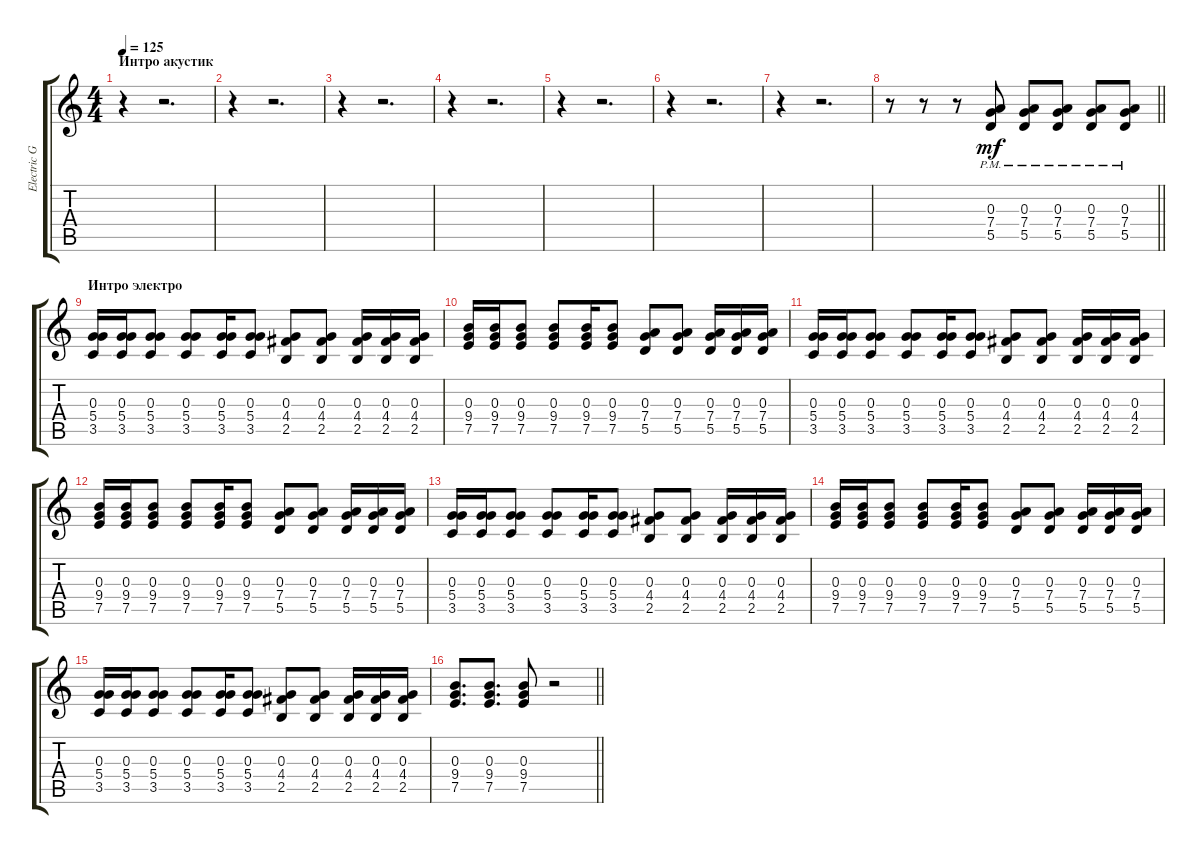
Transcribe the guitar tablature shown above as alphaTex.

\track ("Electric Guitar" "Electric G") {mute instrument overdrivenguitar}
\staff {score tabs}
\tuning (E4 B3 G3 D3 A2 E2) {hide}
\ts (4 4)
\section ("" "Интро акустик")
\tempo 125
\clef g2
\ks c
r.4{dy mf instrument overdrivenguitar} r.2{d} |
r.4 r.2{d} |
r.4 r.2{d} |
r.4 r.2{d} |
r.4 r.2{d} |
r.4 r.2{d} |
r.4 r.2{d} |
\barLineRight lightlight
r.8 r.8 r.8 (0.3{pm} 7.4{pm} 5.5{pm}).8 (0.3{pm} 7.4{pm} 5.5{pm}).8 (0.3{pm} 7.4{pm} 5.5{pm}).8 (0.3{pm} 7.4{pm} 5.5{pm}).8 (0.3{pm} 7.4{pm} 5.5{pm}).8 |
\section ("" "Интро электро")
(0.3 5.4 3.5).16 (0.3 5.4 3.5).16 (0.3 5.4 3.5).8 (0.3 5.4 3.5).8 (0.3 5.4 3.5).16 (0.3 5.4 3.5).8 (0.3 4.4 2.5).8 (0.3 4.4 2.5).8 (0.3 4.4 2.5).16 (0.3 4.4 2.5).16 (0.3 4.4 2.5).16 |
(0.3 9.4 7.5).16 (0.3 9.4 7.5).16 (0.3 9.4 7.5).8 (0.3 9.4 7.5).8 (0.3 9.4 7.5).16 (0.3 9.4 7.5).8 (0.3 7.4 5.5).8 (0.3 7.4 5.5).8 (0.3 7.4 5.5).16 (0.3 7.4 5.5).16 (0.3 7.4 5.5).16 |
(0.3 5.4 3.5).16 (0.3 5.4 3.5).16 (0.3 5.4 3.5).8 (0.3 5.4 3.5).8 (0.3 5.4 3.5).16 (0.3 5.4 3.5).8 (0.3 4.4 2.5).8 (0.3 4.4 2.5).8 (0.3 4.4 2.5).16 (0.3 4.4 2.5).16 (0.3 4.4 2.5).16 |
(0.3 9.4 7.5).16 (0.3 9.4 7.5).16 (0.3 9.4 7.5).8 (0.3 9.4 7.5).8 (0.3 9.4 7.5).16 (0.3 9.4 7.5).8 (0.3 7.4 5.5).8 (0.3 7.4 5.5).8 (0.3 7.4 5.5).16 (0.3 7.4 5.5).16 (0.3 7.4 5.5).16 |
(0.3 5.4 3.5).16 (0.3 5.4 3.5).16 (0.3 5.4 3.5).8 (0.3 5.4 3.5).8 (0.3 5.4 3.5).16 (0.3 5.4 3.5).8 (0.3 4.4 2.5).8 (0.3 4.4 2.5).8 (0.3 4.4 2.5).16 (0.3 4.4 2.5).16 (0.3 4.4 2.5).16 |
(0.3 9.4 7.5).16 (0.3 9.4 7.5).16 (0.3 9.4 7.5).8 (0.3 9.4 7.5).8 (0.3 9.4 7.5).16 (0.3 9.4 7.5).8 (0.3 7.4 5.5).8 (0.3 7.4 5.5).8 (0.3 7.4 5.5).16 (0.3 7.4 5.5).16 (0.3 7.4 5.5).16 |
(0.3 5.4 3.5).16 (0.3 5.4 3.5).16 (0.3 5.4 3.5).8 (0.3 5.4 3.5).8 (0.3 5.4 3.5).16 (0.3 5.4 3.5).8 (0.3 4.4 2.5).8 (0.3 4.4 2.5).8 (0.3 4.4 2.5).16 (0.3 4.4 2.5).16 (0.3 4.4 2.5).16 |
\barLineRight lightlight
(0.3 9.4 7.5).8{d} (0.3 9.4 7.5).8{d} (0.3 9.4 7.5).8 r.2
